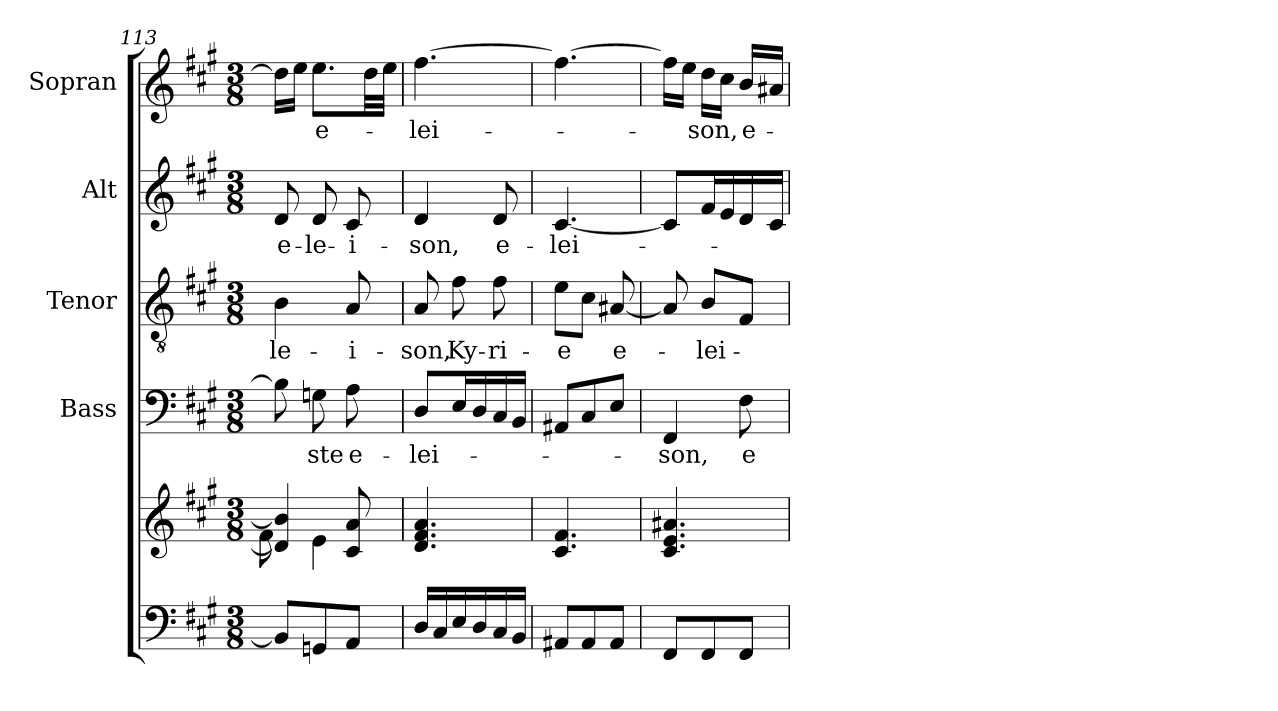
**kern	**kern	**kern	**text	**kern	**text	**kern	**text	**kern	**text
*part5	*part5	*part4	*part4	*part3	*part3	*part2	*part2	*part1	*part1
*staff6	*staff5	*staff4	*staff4	*staff3	*staff3	*staff2	*staff2	*staff1	*staff1
*	*	*I"Bass	*	*I"Tenor	*	*I"Alt	*	*I"Sopran	*
*	*	*I'B.	*	*I'T.	*	*I'A.	*	*I'S.	*
*clefF4	*clefG2	*clefF4	*	*clefGv2	*	*clefG2	*	*clefG2	*
*k[f#c#g#]	*k[f#c#g#]	*k[f#c#g#]	*	*k[f#c#g#]	*	*k[f#c#g#]	*	*k[f#c#g#]	*
*A:	*A:	*A:	*	*A:	*	*A:	*	*A:	*
*M3/8	*M3/8	*M3/8	*	*M3/8	*	*M3/8	*	*M3/8	*
=113	=113	=113	=113	=113	=113	=113	=113	=113	=113
*	*^	*	*	*	*	*	*	*	*
!	!	!	!	!	!	!LO:LY:b	!	!LO:LY:b	!	!
8BB/L]	4d/] 4b/]	8f#\	8B\]	.	4B\	-le-	8d/	e-	16dd\LL]	.
.	.	.	.	.	.	.	.	.	16ee\JJ	.
!	!	!	!	!LO:LY:b	!	!	!	!LO:LY:b	!	!LO:LY:b
8GGn/	.	4e\	8Gn\	-ste	.	.	8d/	-le-	8.ee\L	e-
!	!	!	!	!LO:LY:b	!	!LO:LY:b	!	!LO:LY:b	!	!
8AA/J	8c#/ 8a/	.	8A\	e-	8A/	-i-	8c#/	-i-	.	.
.	.	.	.	.	.	.	.	.	32dd\LL	.
.	.	.	.	.	.	.	.	.	32ee\JJJ	.
*	*v	*v	*	*	*	*	*	*	*	*
=114	=114	=114	=114	=114	=114	=114	=114	=114	=114
!	!	!	!LO:LY:b	!	!LO:LY:b	!	!LO:LY:b	!	!LO:LY:b
16D/LL	4.d/ 4.f#/ 4.a/	8D/L	-lei-	8A/	-son,	4d/	-son,	[4.ff#\	-lei-
16C#/	.	.	.	.	.	.	.	.	.
!	!	!	!	!	!LO:LY:b	!	!	!	!
16E/	.	16E/L	.	8f#\	Ky-	.	.	.	.
16D/	.	16D/	.	.	.	.	.	.	.
!	!	!	!	!	!LO:LY:b	!	!LO:LY:b	!	!
16C#/	.	16C#/	.	8f#\	-ri-	8d/	e-	.	.
16BB/JJ	.	16BB/JJ	.	.	.	.	.	.	.
=115	=115	=115	=115	=115	=115	=115	=115	=115	=115
!	!	!	!	!	!LO:LY:b	!	!LO:LY:b	!	!
8AA#X/L	4.c#/ 4.f#/	8AA#X/L	.	8e\L	-e	[4.c#/	-lei-	4.ff#\_	.
8AA#/	.	8C#/	.	8c#\J	.	.	.	.	.
!	!	!	!	!	!LO:LY:b	!	!	!	!
8AA#/J	.	8E/J	.	[8A#X/	e-	.	.	.	.
=116	=116	=116	=116	=116	=116	=116	=116	=116	=116
!	!	!	!LO:LY:b	!	!	!	!	!	!
8FF#/L	4.c#/ 4.e/ 4.a#X/	4FF#/	-son,	8A#/]	.	8c#/L]	.	16ff#\LL]	.
.	.	.	.	.	.	.	.	16ee\JJ	.
!	!	!	!	!	!LO:LY:b	!	!	!	!LO:LY:b
8FF#/	.	.	.	8B/L	-lei-	16f#/L	.	16dd\LL	-son,
.	.	.	.	.	.	16e/	.	16cc#\JJ	.
!	!	!	!LO:LY:b	!	!	!	!	!	!LO:LY:b
8FF#/J	.	8F#\	e-	8F#/J	.	16d/	.	16b/LL	e-
.	.	.	.	.	.	16c#/JJ	.	16a#X/JJ	.
=	=	=	=	=	=	=	=	=	=
*-	*-	*-	*-	*-	*-	*-	*-	*-	*-
